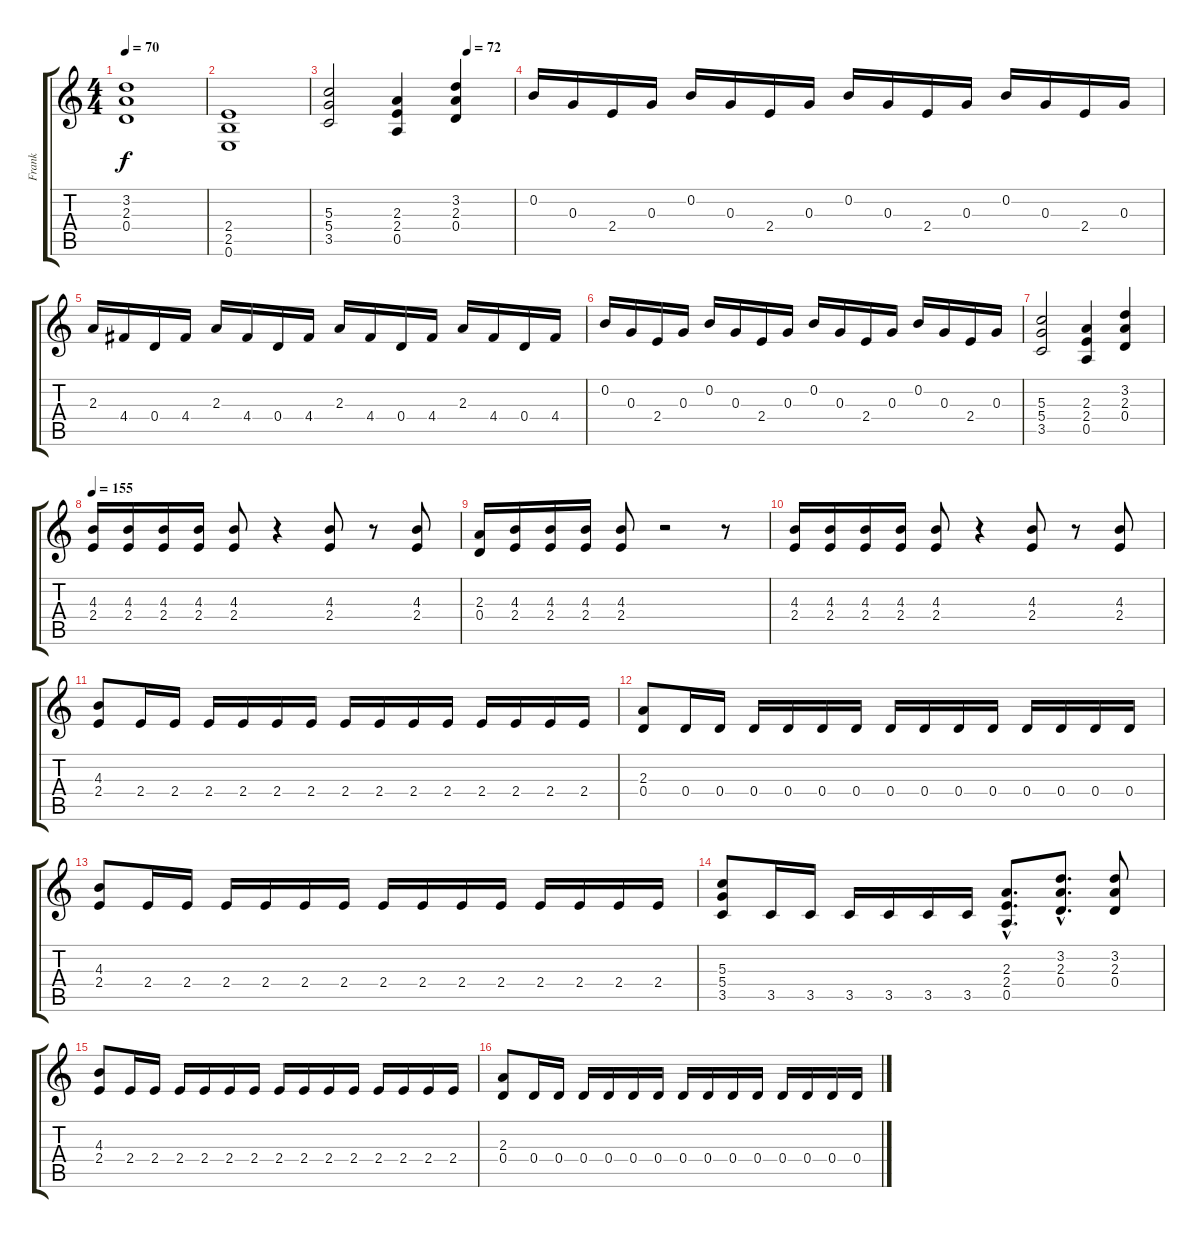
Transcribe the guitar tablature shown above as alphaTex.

\track ("Frank" "Frank") {instrument overdrivenguitar}
\staff {score tabs}
\tuning (E4 B3 G3 D3 A2 E2) {hide}
\ts (4 4)
\tempo 70
\clef g2
\ks c
(3.2 2.3 0.4).1{dy f} |
(2.4 2.5 0.6).1 |
\tempo (72 0.75)
(5.3 5.4 3.5).2 (2.3 2.4 0.5).4 (3.2 2.3 0.4).4 |
0.2.16 0.3.16 2.4.16 0.3.16 0.2.16 0.3.16 2.4.16 0.3.16 0.2.16 0.3.16 2.4.16 0.3.16 0.2.16 0.3.16 2.4.16 0.3.16 |
2.3.16 4.4.16 0.4.16 4.4.16 2.3.16 4.4.16 0.4.16 4.4.16 2.3.16 4.4.16 0.4.16 4.4.16 2.3.16 4.4.16 0.4.16 4.4.16 |
0.2.16 0.3.16 2.4.16 0.3.16 0.2.16 0.3.16 2.4.16 0.3.16 0.2.16 0.3.16 2.4.16 0.3.16 0.2.16 0.3.16 2.4.16 0.3.16 |
(5.3 5.4 3.5).2 (2.3 2.4 0.5).4 (3.2 2.3 0.4).4{balance 8} |
\tempo 155
(4.3 2.4).16 (4.3 2.4).16 (4.3 2.4).16 (4.3 2.4).16 (4.3 2.4).8 r.4 (4.3 2.4).8 r.8 (4.3 2.4).8 |
(2.3 0.4).16 (4.3 2.4).16 (4.3 2.4).16 (4.3 2.4).16 (4.3 2.4).8 r.2 r.8 |
(4.3 2.4).16 (4.3 2.4).16 (4.3 2.4).16 (4.3 2.4).16 (4.3 2.4).8 r.4 (4.3 2.4).8 r.8 (4.3 2.4).8 |
(4.3 2.4).8 2.4.16 2.4.16 2.4.16 2.4.16 2.4.16 2.4.16 2.4.16 2.4.16 2.4.16 2.4.16 2.4.16 2.4.16 2.4.16 2.4.16 |
(2.3 0.4).8 0.4.16 0.4.16 0.4.16 0.4.16 0.4.16 0.4.16 0.4.16 0.4.16 0.4.16 0.4.16 0.4.16 0.4.16 0.4.16 0.4.16 |
(4.3 2.4).8 2.4.16 2.4.16 2.4.16 2.4.16 2.4.16 2.4.16 2.4.16 2.4.16 2.4.16 2.4.16 2.4.16 2.4.16 2.4.16 2.4.16 |
(5.3 5.4 3.5).8 3.5.16 3.5.16 3.5.16 3.5.16 3.5.16 3.5.16 (2.3{hac} 2.4{hac} 0.5{hac}).8{d} (3.2{hac} 2.3{hac} 0.4{hac}).8{d} (3.2 2.3 0.4).8 |
(4.3 2.4).8 2.4.16 2.4.16 2.4.16 2.4.16 2.4.16 2.4.16 2.4.16 2.4.16 2.4.16 2.4.16 2.4.16 2.4.16 2.4.16 2.4.16 |
(2.3 0.4).8 0.4.16 0.4.16 0.4.16 0.4.16 0.4.16 0.4.16 0.4.16 0.4.16 0.4.16 0.4.16 0.4.16 0.4.16 0.4.16 0.4.16
